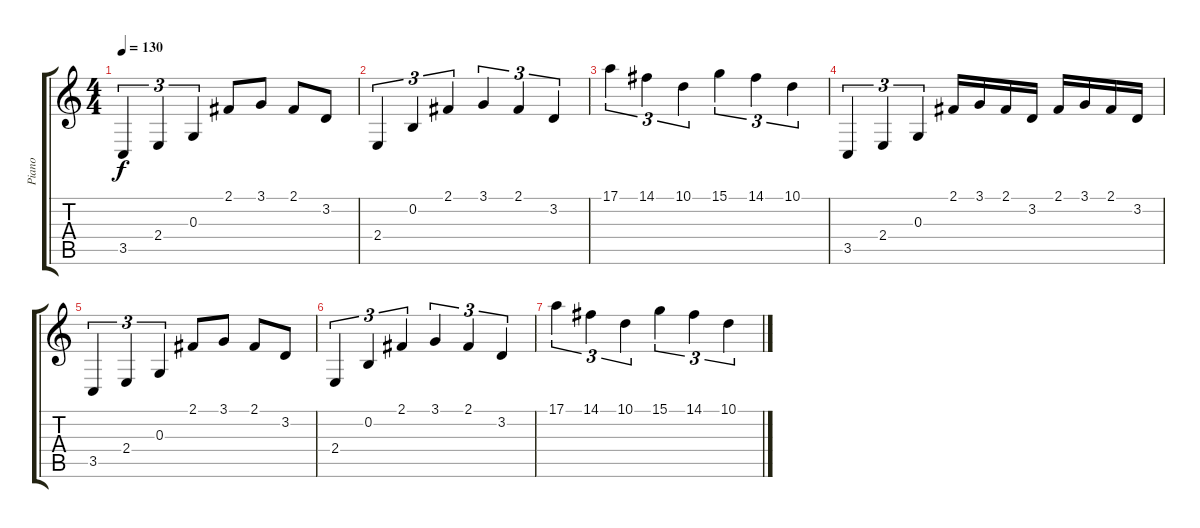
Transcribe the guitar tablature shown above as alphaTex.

\track ("Piano" "Piano") {instrument brightacousticpiano}
\staff {score tabs}
\tuning (E4 B3 G3 D3 A2 E2) {hide}
\ts (4 4)
\tempo 130
\clef g2
\ks c
3.5.4{tu (3 2) dy f} 2.4.4{tu (3 2)} 0.3.4{tu (3 2)} 2.1.8 3.1.8 2.1.8 3.2.8 |
2.4.4{tu (3 2)} 0.2.4{tu (3 2)} 2.1.4{tu (3 2)} 3.1.4{tu (3 2)} 2.1.4{tu (3 2)} 3.2.4{tu (3 2)} |
17.1.4{tu (3 2)} 14.1.4{tu (3 2)} 10.1.4{tu (3 2)} 15.1.4{tu (3 2)} 14.1.4{tu (3 2)} 10.1.4{tu (3 2)} |
3.5.4{tu (3 2)} 2.4.4{tu (3 2)} 0.3.4{tu (3 2)} 2.1.16 3.1.16 2.1.16 3.2.16 2.1.16 3.1.16 2.1.16 3.2.16 |
3.5.4{tu (3 2)} 2.4.4{tu (3 2)} 0.3.4{tu (3 2)} 2.1.8 3.1.8 2.1.8 3.2.8 |
2.4.4{tu (3 2)} 0.2.4{tu (3 2)} 2.1.4{tu (3 2)} 3.1.4{tu (3 2)} 2.1.4{tu (3 2)} 3.2.4{tu (3 2)} |
17.1.4{tu (3 2)} 14.1.4{tu (3 2)} 10.1.4{tu (3 2)} 15.1.4{tu (3 2)} 14.1.4{tu (3 2)} 10.1.4{tu (3 2)}
